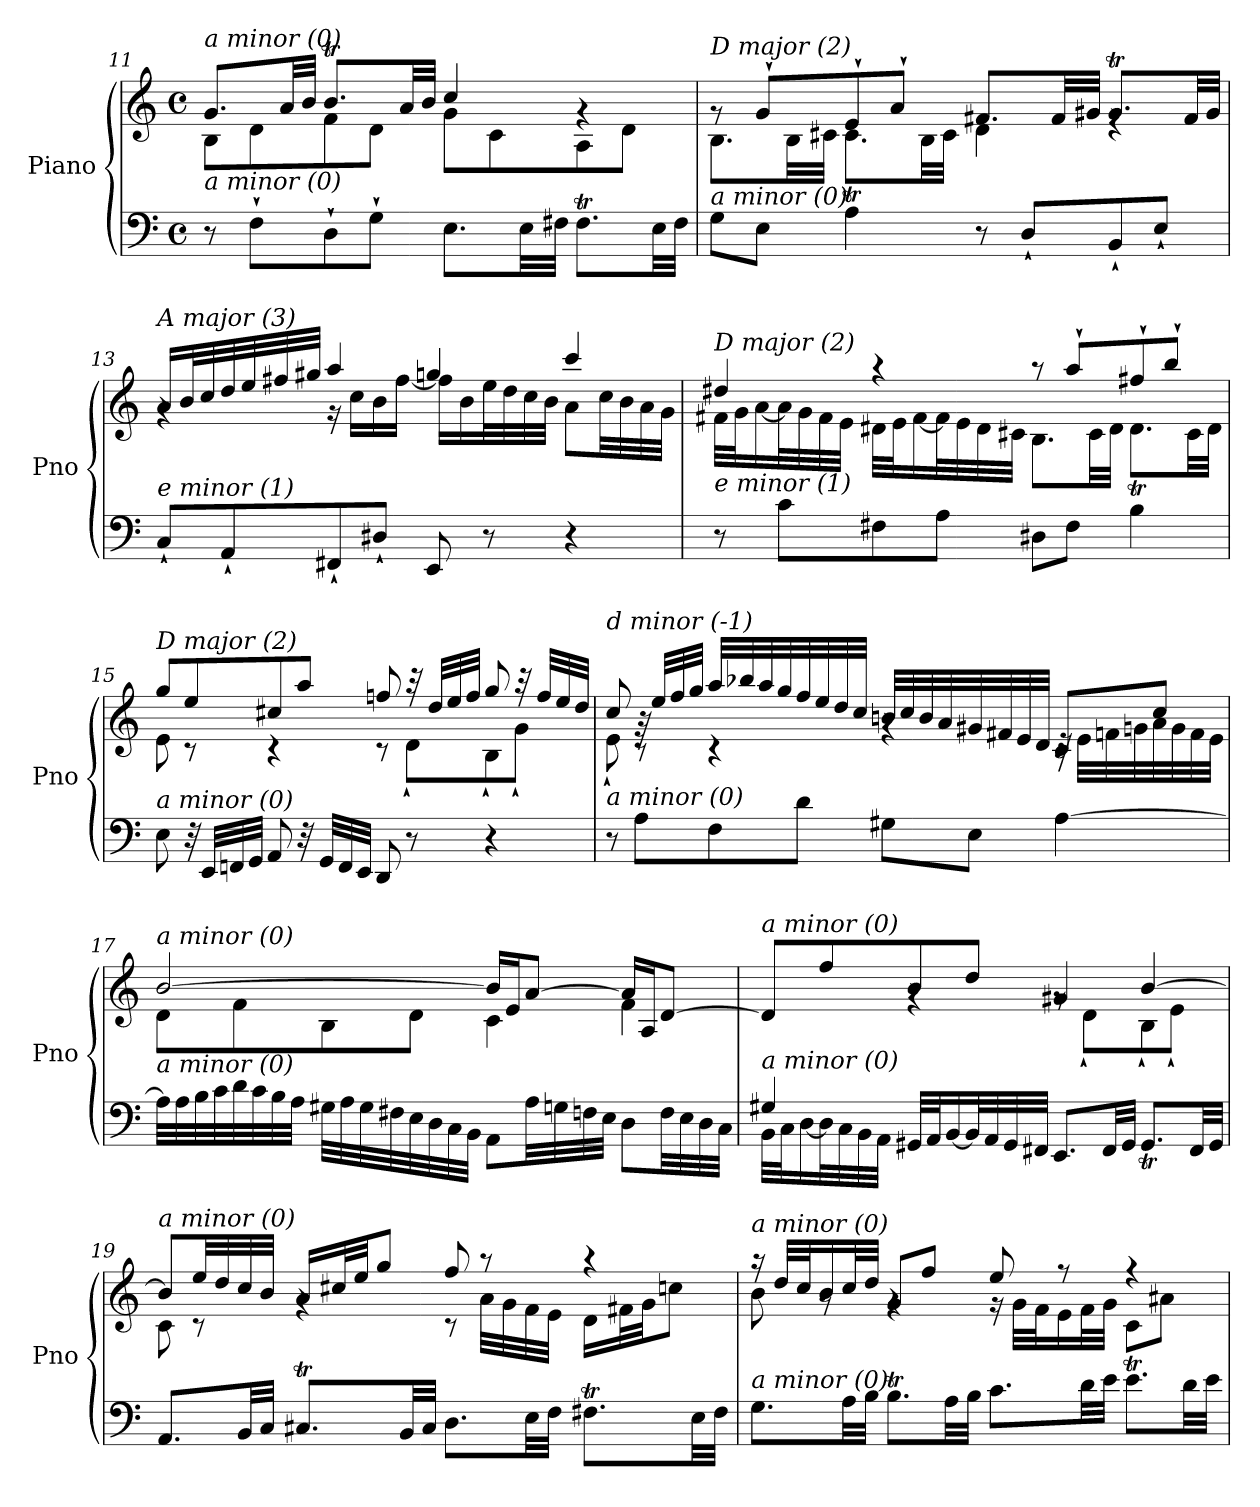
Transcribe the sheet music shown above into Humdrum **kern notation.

**kern	**kern
*part1	*part1
*staff2	*staff1
*I"Piano	*
*I'Pno	*
*clefF4	*clefG2
*k[]	*k[]
*M4/4	*M4/4
*met(c)	*met(c)
=11	=11
*	*^
!	!LO:TX:i:t=a minor (0)	!
!LO:TX:i:t=a minor (0)	!	!
8r	8.g/L	8B\L
8F`\L	.	8d\
.	32a/LL	.
.	32b/JJJ	.
8D`\	8.bt/L	8f\
8G`\J	.	8d\J
.	32a/LL	.
.	32b/JJJ	.
8.E\L	4cc/	8g\L
.	.	8c\
32E\LL	.	.
32F#X\JJJ	.	.
8.F#t\L	4rg	8A\
.	.	8d\J
32E\LL	.	.
32F#\JJJ	.	.
!!LO:PB:g=z	!!
=12	=12	=12
!	!LO:TX:i:t=D major (2)	!
!LO:TX:i:t=a minor (0)	!	!
8G\L	8rg	8.B\L
8E\J	8g`/L	.
.	.	32B\LL
.	.	32c#X\JJJ
4A\	8e`/	8.c#t\L
.	8a`/J	.
.	.	32B\LL
.	.	32c#\JJJ
8r	8.f#X/L	4d\
8D`/L	.	.
.	32f#/LL	.
.	32g#X/JJJ	.
8BB`/	8.g#t/L	4re
8E`/J	.	.
.	32f#/LL	.
.	32g#/JJJ	.
=13	=13	=13
!	!LO:TX:i:t=A major (3)	!
!LO:TX:i:t=e minor (1)	!	!
8C`/L	16a/LL	4rg
.	32b/L	.
.	32cc/	.
8AA`/	32dd/	.
.	32ee/	.
.	32ff#X/	.
.	32gg#X/JJJ	.
8FF#X`/	4aa/	16r
.	.	16cc\LL
8D#X`/J	.	16b\
.	.	[16ff#\JJ
8EE/	4ggn/	16ff#\LL]
.	.	16b\
8r	.	32ee\L
.	.	32dd\
.	.	32cc\
.	.	32b\JJJ
4r	4ccc/	8a\L
.	.	32cc\LL
.	.	32b\
.	.	32a\
.	.	32g\JJJ
!!LO:LB:g=z	!!
=14	=14	=14
!	!LO:TX:i:t=D major (2)	!
!LO:TX:i:t=e minor (1)	!	!
8r	4dd#X/	32f#X\LLL
.	.	32g\J
.	.	[16a\
8c\L	.	32a\L]
.	.	32g\
.	.	32f#\
.	.	32e\JJJ
8F#X\	4r	32d#X\LLL
.	.	32e\J
.	.	[16f#\
8A\J	.	32f#\L]
.	.	32e\
.	.	32d#\
.	.	32c#X\JJJ
8D#X\L	8r	8.B\L
8F#\J	8aa`/L	.
.	.	32c#\LL
.	.	32d#\JJJ
4B\	8ff#X`/	8.d#t\L
.	8bb`/J	.
.	.	32c#\LL
.	.	32d#\JJJ
!!LO:LB:g=z	!!
=15	=15	=15
!	!LO:TX:i:t=D major (2)	!
!LO:TX:i:t=a minor (0)	!	!
8E\	8gg/L	8e\
32r	8ee/	8r
32EE/LLL	.	.
32FFn/	.	.
32GG/JJJ	.	.
8AA/	8cc#X/	4r
32r	8aa/J	.
32GG/LLL	.	.
32FF/	.	.
32EE/JJJ	.	.
8DD/	8ffn/	8r
8r	32r	8d`\L
.	32dd/LLL	.
.	32ee/	.
.	32ff/JJJ	.
4r	8gg/	8B`\
.	32r	8g`\J
.	32ff/LLL	.
.	32ee/	.
.	32dd/JJJ	.
!!LO:LB:g=z	!!
=16	=16	=16
!	!LO:TX:i:t=d minor (-1)	!
!LO:TX:i:t=a minor (0)	!	!
8r	8cc/	8e`\
8A\L	32rg	8r
.	32ee/LLL	.
.	32ff/	.
.	32gg/JJJ	.
8F\	32aa/LLL	4r
.	32bb-X/	.
.	32aa/	.
.	32gg/	.
8d\J	32ff/	.
.	32ee/	.
.	32dd/	.
.	32cc/JJJ	.
8G#X\L	32bn/LLL	4rg
.	32cc/	.
.	32b/	.
.	32a/	.
8E\J	32g#X/	.
.	32f#Xi/	.
.	32e/	.
.	32d/JJJ	.
[4A\	8c/L	32rc
.	.	32e\LLL
.	.	32fn\
.	.	32gn\
.	8cc/J	32a\
.	.	32g\
.	.	32f\
.	.	32e\JJJ
!!LO:LB:g=z	!!
=17	=17	=17
!	!LO:TX:i:t=a minor (0)	!
!LO:TX:i:t=a minor (0)	!	!
32A\LLL]	[2b/	8d\L
32A\	.	.
32B\	.	.
32c\	.	.
32d\	.	8f\
32c\	.	.
32B\	.	.
32A\JJJ	.	.
32G#X\LLL	.	8B\
32A\	.	.
32G#\	.	.
32F#Xi\	.	.
32E\	.	8d\J
32D\	.	.
32C\	.	.
32BB\JJJ	.	.
8AA\L	16b/LL]	4c\
.	16e/J	.
32A\LL	[8a/J	.
32Gn\	.	.
32Fn\	.	.
32E\JJJ	.	.
8D\L	16a/LL]	4f\
.	16A/J	.
32F\LL	[8d/J	.
32E\	.	.
32D\	.	.
32C\JJJ	.	.
!!LO:LB:g=z	!!
=18	=18	=18
*^	*	*
!	!	!LO:TX:i:t=a minor (0)	!
!LO:TX:i:t=a minor (0)	!	!	!
4G#X/	32BB\LLL	8d/L]	4ryy
.	32C\J	.	.
.	[16D\	.	.
.	32D\L]	8ff/	.
.	32C\	.	.
.	32BB\	.	.
.	32AA\JJJ	.	.
2.ryy	32GG#X/LLL	8b/	4rg
.	32AA/J	.	.
.	[16BB/	.	.
.	32BB/L]	8dd/J	.
.	32AA/	.	.
.	32GG#/	.	.
.	32FF#X/JJJ	.	.
.	8.EE/L	4g#X/	8rg
.	.	.	8d`\L
.	32FF#/LL	.	.
.	32GG#/JJJ	.	.
.	8.GG#t/L	[4b/	8B`\
.	.	.	8e`\J
.	32FF#/LL	.	.
.	32GG#/JJJ	.	.
!!LO:PB:g=z	!!
=19	=19	=19	=19
!	!	!LO:TX:i:t=a minor (0)	!
!LO:TX:i:t=a minor (0)	!	!	!
*v	*v	*	*
8.AA/L	8b/L]	8c\
.	32ee/LL	8r
.	32dd/	.
32BB/LL	32cc/	.
32C/JJJ	32b/JJJ	.
8.C#Xt/L	16a/LL	4rg
.	32cc#X/L	.
.	32ee/JJ	.
.	8gg/J	.
32BB/LL	.	.
32C#/JJJ	.	.
8.D\L	8ff/	8r
.	8r	32a\LLL
.	.	32g\
32E\LL	.	32f\
32F\JJJ	.	32e\JJJ
8.F#Xt\L	4r	16d\LL
.	.	32f#X\L
.	.	32g\JJ
.	.	8ccn\J
32E\LL	.	.
32F#\JJJ	.	.
!!LO:LB:g=z	!!
=20	=20	=20
!	!LO:TX:i:t=a minor (0)	!
!LO:TX:i:t=a minor (0)	!	!
8.G\L	16r	8b\
.	32dd/LLL	.
.	32cc/J	.
.	16b/	8rg
32A\LL	32cc/L	.
32B\JJJ	32dd/JJJ	.
8.Bt\L	8g/L	4rg
.	8ff/J	.
32A\LL	.	.
32B\JJJ	.	.
8.c\L	8ee/	16rg
.	.	32g\LLL
.	.	32f\J
.	8r	16e\
32d\LL	.	32f\L
32e\JJJ	.	32g\JJJ
8.et\L	4r	8c\L
.	.	8a#Xj\J
32d\LL	.	.
32e\JJJ	.	.
*	*v	*v
=	=
*-	*-
